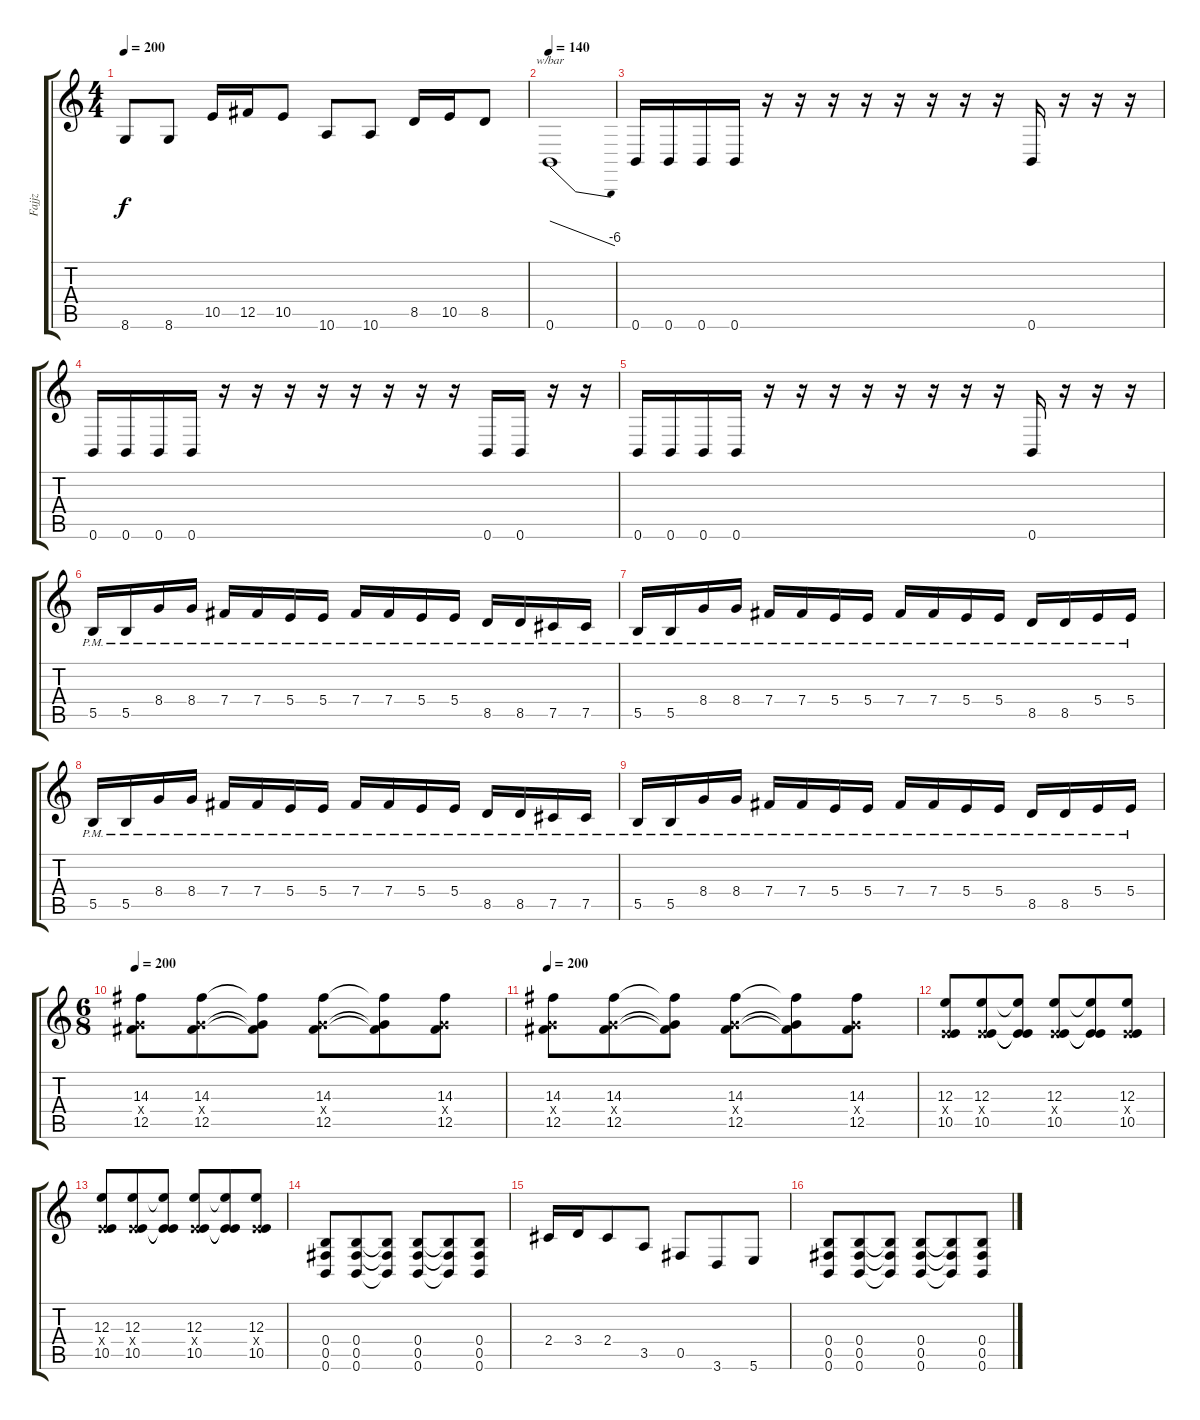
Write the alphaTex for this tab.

\track ("Fajjz" "Fajjz") {instrument distortionguitar}
\staff {score tabs}
\tuning (Db4 Ab3 E3 B2 Gb2 B1) {hide}
\ts (4 4)
\tempo 200
\clef g2
\ks c
8.6.8{dy f} 8.6.8 10.5.16 12.5.16 10.5.8 10.6.8 10.6.8 8.5.16 10.5.16 8.5.8 |
\tempo 140
0.6.1{tbe (dive default 0 0 60 -24)} |
0.6.16 0.6.16 0.6.16 0.6.16 r.16 r.16 r.16 r.16 r.16 r.16 r.16 r.16 0.6.16 r.16 r.16 r.16 |
0.6.16 0.6.16 0.6.16 0.6.16 r.16 r.16 r.16 r.16 r.16 r.16 r.16 r.16 0.6.16 0.6.16 r.16 r.16 |
0.6.16 0.6.16 0.6.16 0.6.16 r.16 r.16 r.16 r.16 r.16 r.16 r.16 r.16 0.6.16 r.16 r.16 r.16 |
5.5{pm}.16 5.5{pm}.16 8.4{pm}.16 8.4{pm}.16 7.4{pm}.16 7.4{pm}.16 5.4{pm}.16 5.4{pm}.16 7.4{pm}.16 7.4{pm}.16 5.4{pm}.16 5.4{pm}.16 8.5{pm}.16 8.5{pm}.16 7.5{pm}.16 7.5{pm}.16 |
5.5{pm}.16 5.5{pm}.16 8.4{pm}.16 8.4{pm}.16 7.4{pm}.16 7.4{pm}.16 5.4{pm}.16 5.4{pm}.16 7.4{pm}.16 7.4{pm}.16 5.4{pm}.16 5.4{pm}.16 8.5{pm}.16 8.5{pm}.16 5.4{pm}.16 5.4{pm}.16 |
5.5{pm}.16 5.5{pm}.16 8.4{pm}.16 8.4{pm}.16 7.4{pm}.16 7.4{pm}.16 5.4{pm}.16 5.4{pm}.16 7.4{pm}.16 7.4{pm}.16 5.4{pm}.16 5.4{pm}.16 8.5{pm}.16 8.5{pm}.16 7.5{pm}.16 7.5{pm}.16 |
5.5{pm}.16 5.5{pm}.16 8.4{pm}.16 8.4{pm}.16 7.4{pm}.16 7.4{pm}.16 5.4{pm}.16 5.4{pm}.16 7.4{pm}.16 7.4{pm}.16 5.4{pm}.16 5.4{pm}.16 8.5{pm}.16 8.5{pm}.16 5.4{pm}.16 5.4{pm}.16 |
\ts (6 8)
\tempo 200
(14.3 8.4{x} 12.5).8 (14.3 8.4{x} 12.5).8 (14.3{t} 8.4{t} 12.5{t}).8 (14.3 8.4{x} 12.5).8 (14.3{t} 8.4{t} 12.5{t}).8 (14.3 8.4{x} 12.5).8 |
\tempo 200
(14.3 8.4{x} 12.5).8 (14.3 8.4{x} 12.5).8 (14.3{t} 8.4{t} 12.5{t}).8 (14.3 8.4{x} 12.5).8 (14.3{t} 8.4{t} 12.5{t}).8 (14.3 8.4{x} 12.5).8 |
(12.3 5.4{x} 10.5).8 (12.3 5.4{x} 10.5).8 (12.3{t} 5.4{t} 10.5{t}).8 (12.3 5.4{x} 10.5).8 (12.3{t} 5.4{t} 10.5{t}).8 (12.3 5.4{x} 10.5).8 |
(12.3 5.4{x} 10.5).8 (12.3 5.4{x} 10.5).8 (12.3{t} 5.4{t} 10.5{t}).8 (12.3 5.4{x} 10.5).8 (12.3{t} 5.4{t} 10.5{t}).8 (12.3 5.4{x} 10.5).8 |
(0.4 0.5 0.6).8 (0.4 0.5 0.6).8 (0.4{t} 0.5{t} 0.6{t}).8 (0.4 0.5 0.6).8 (0.4{t} 0.5{t} 0.6{t}).8 (0.4 0.5 0.6).8 |
2.4.16 3.4.16 2.4.8 3.5.8 0.5.8 3.6.8 5.6.8 |
(0.4 0.5 0.6).8 (0.4 0.5 0.6).8 (0.4{t} 0.5{t} 0.6{t}).8 (0.4 0.5 0.6).8 (0.4{t} 0.5{t} 0.6{t}).8 (0.4 0.5 0.6).8
